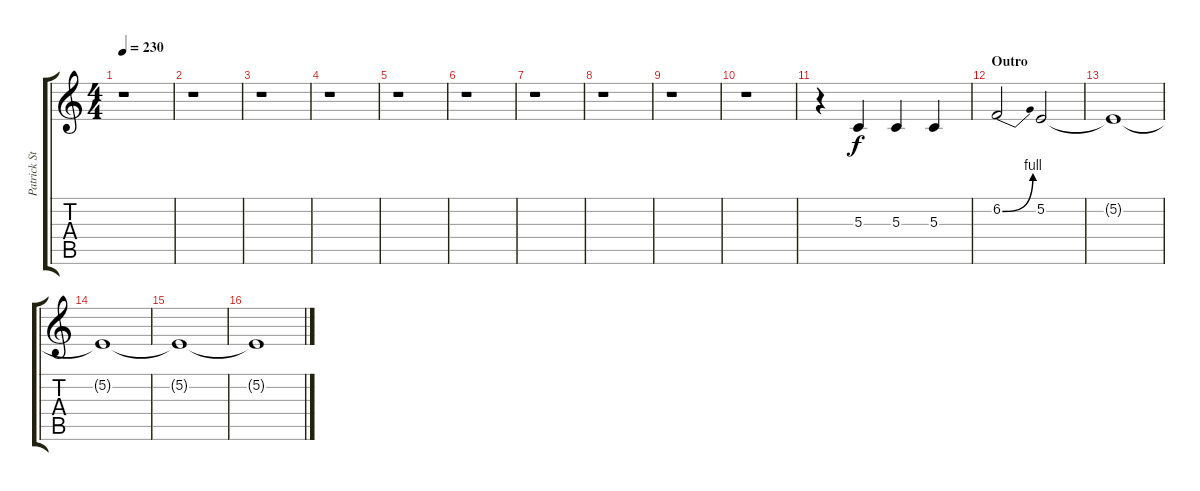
\track ("Patrick Stump (Lead Vocal and Harmonies)" "Patrick St") {instrument clarinet}
\staff {score tabs}
\tuning (E4 B3 G3 D3 A2 E2) {hide}
\ts (4 4)
\tempo 230
\clef g2
\ks c
r.1{dy f} |
r.1 |
r.1 |
r.1 |
r.1 |
r.1 |
r.1 |
r.1 |
r.1 |
r.1 |
r.4 5.3.4 5.3.4 5.3.4 |
\section ("" "Outro")
6.2{be (bend 0 0 60 4)}.2 5.2.2 |
5.2{t}.1 |
5.2{t}.1 |
5.2{t}.1 |
5.2{t}.1
